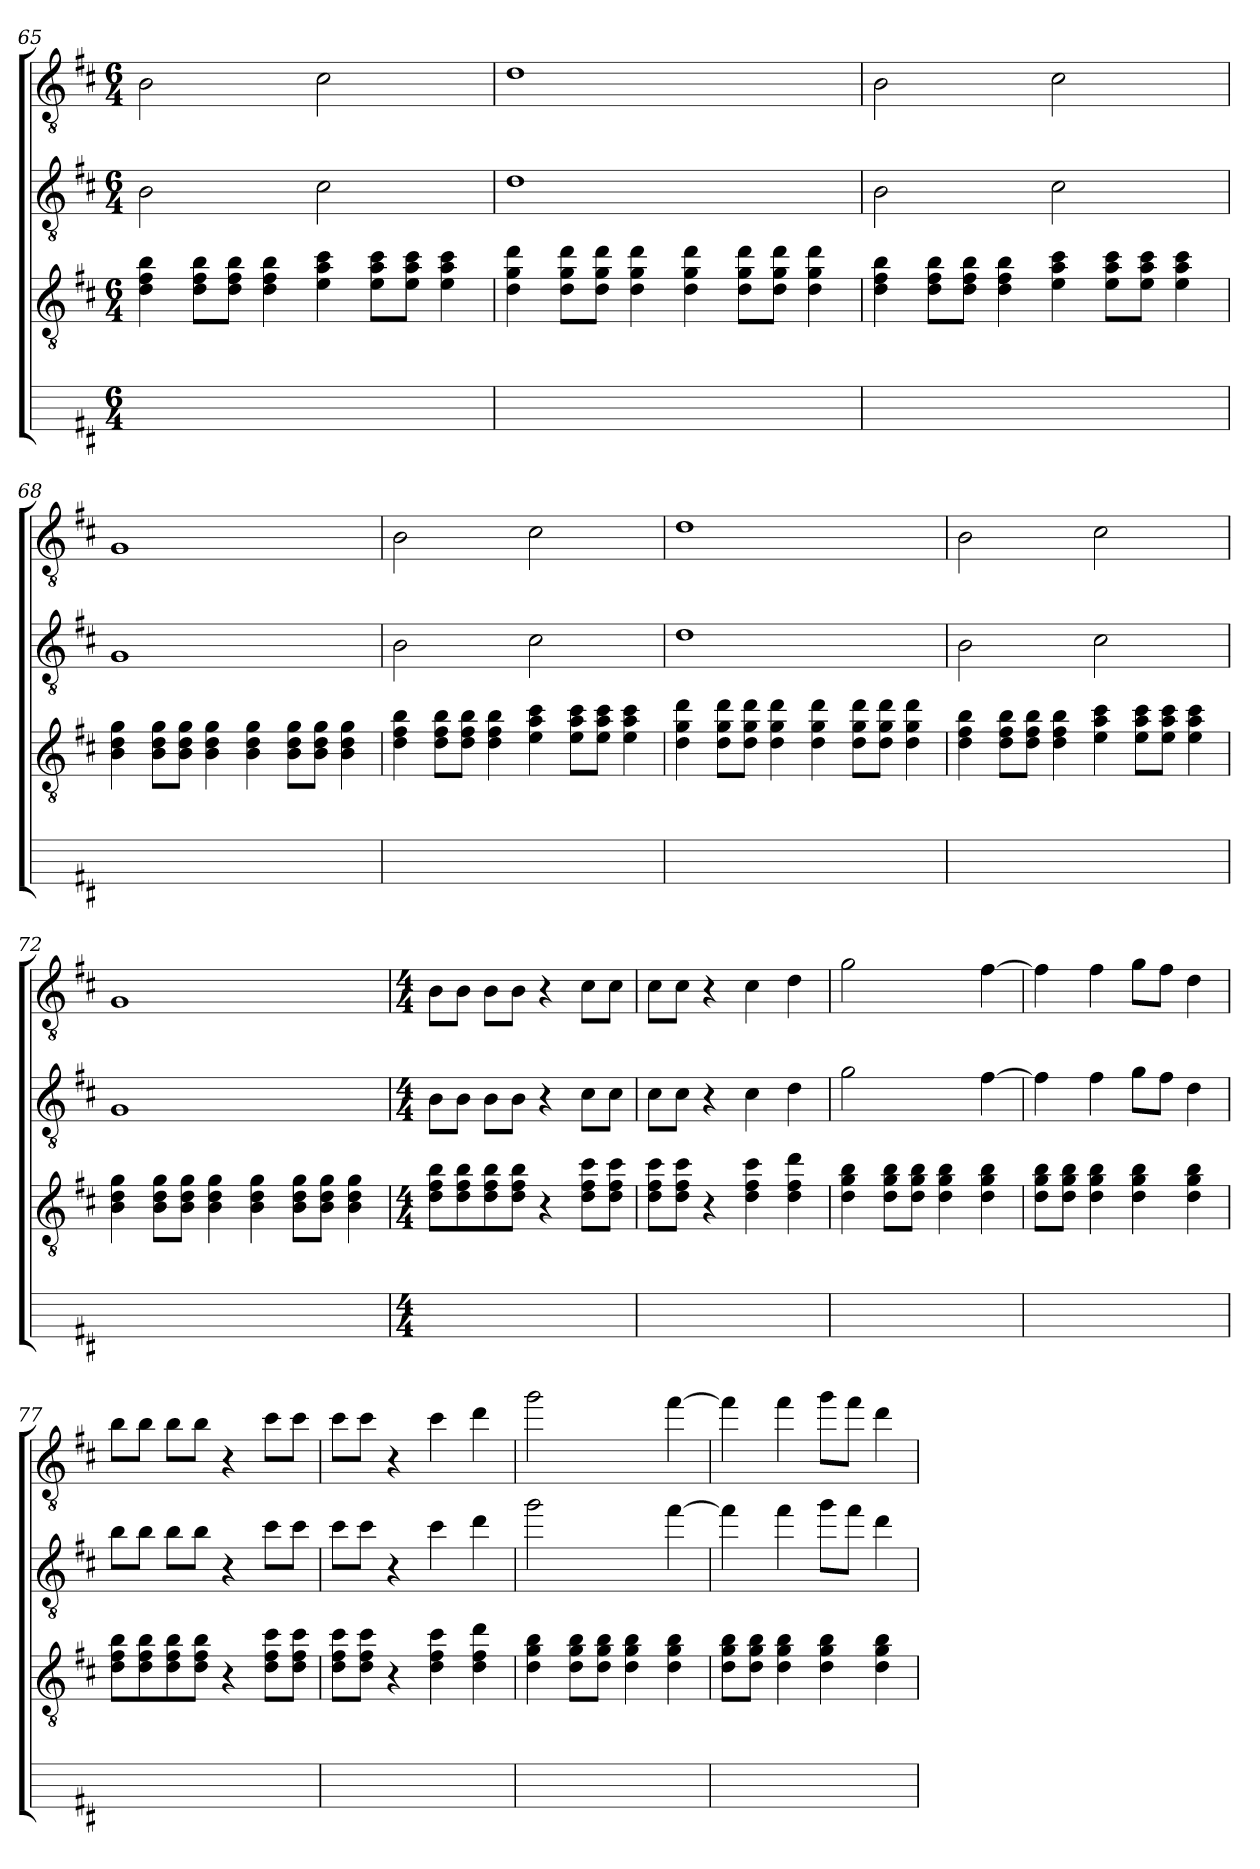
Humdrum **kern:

**kern	**kern	**kern	**kern
*part4	*part3	*part2	*part1
*staff4	*staff3	*staff2	*staff1
!!LO:LB:g=z
*	*clefGv2	*clefGv2	*clefGv2
*k[f#c#]	*k[f#c#]	*k[f#c#]	*k[f#c#]
*M6/4	*M6/4	*M6/4	*M6/4
=65	=65	=65	=65
!	!	!LO:N:vis=2	!LO:N:vis=2
1.ryy	4d\ 4f#\ 4b\	2.B	2.B
.	8d\ 8f#\ 8b\L	.	.
.	8d\ 8f#\ 8b\J	.	.
.	4d\ 4f#\ 4b\	.	.
!	!	!LO:N:vis=2	!LO:N:vis=2
.	4e\ 4a\ 4cc#\	2.c#	2.c#
.	8e\ 8a\ 8cc#\L	.	.
.	8e\ 8a\ 8cc#\J	.	.
.	4e\ 4a\ 4cc#\	.	.
=66	=66	=66	=66
!	!	!LO:N:vis=1	!LO:N:vis=1
1.ryy	4d\ 4g\ 4dd\	1.d	1.d
.	8d\ 8g\ 8dd\L	.	.
.	8d\ 8g\ 8dd\J	.	.
.	4d\ 4g\ 4dd\	.	.
.	4d\ 4g\ 4dd\	.	.
.	8d\ 8g\ 8dd\L	.	.
.	8d\ 8g\ 8dd\J	.	.
.	4d\ 4g\ 4dd\	.	.
=67	=67	=67	=67
!	!	!LO:N:vis=2	!LO:N:vis=2
1.ryy	4d\ 4f#\ 4b\	2.B	2.B
.	8d\ 8f#\ 8b\L	.	.
.	8d\ 8f#\ 8b\J	.	.
.	4d\ 4f#\ 4b\	.	.
!	!	!LO:N:vis=2	!LO:N:vis=2
.	4e\ 4a\ 4cc#\	2.c#	2.c#
.	8e\ 8a\ 8cc#\L	.	.
.	8e\ 8a\ 8cc#\J	.	.
.	4e\ 4a\ 4cc#\	.	.
=68	=68	=68	=68
!	!	!LO:N:vis=1	!LO:N:vis=1
1.ryy	4B\ 4d\ 4g\	1.G	1.G
.	8B\ 8d\ 8g\L	.	.
.	8B\ 8d\ 8g\J	.	.
.	4B\ 4d\ 4g\	.	.
.	4B\ 4d\ 4g\	.	.
.	8B\ 8d\ 8g\L	.	.
.	8B\ 8d\ 8g\J	.	.
.	4B\ 4d\ 4g\	.	.
!!LO:LB:g=z
=69	=69	=69	=69
!	!	!LO:N:vis=2	!LO:N:vis=2
1.ryy	4d\ 4f#\ 4b\	2.B	2.B
.	8d\ 8f#\ 8b\L	.	.
.	8d\ 8f#\ 8b\J	.	.
.	4d\ 4f#\ 4b\	.	.
!	!	!LO:N:vis=2	!LO:N:vis=2
.	4e\ 4a\ 4cc#\	2.c#	2.c#
.	8e\ 8a\ 8cc#\L	.	.
.	8e\ 8a\ 8cc#\J	.	.
.	4e\ 4a\ 4cc#\	.	.
=70	=70	=70	=70
!	!	!LO:N:vis=1	!LO:N:vis=1
1.ryy	4d\ 4g\ 4dd\	1.d	1.d
.	8d\ 8g\ 8dd\L	.	.
.	8d\ 8g\ 8dd\J	.	.
.	4d\ 4g\ 4dd\	.	.
.	4d\ 4g\ 4dd\	.	.
.	8d\ 8g\ 8dd\L	.	.
.	8d\ 8g\ 8dd\J	.	.
.	4d\ 4g\ 4dd\	.	.
=71	=71	=71	=71
!	!	!LO:N:vis=2	!LO:N:vis=2
1.ryy	4d\ 4f#\ 4b\	2.B	2.B
.	8d\ 8f#\ 8b\L	.	.
.	8d\ 8f#\ 8b\J	.	.
.	4d\ 4f#\ 4b\	.	.
!	!	!LO:N:vis=2	!LO:N:vis=2
.	4e\ 4a\ 4cc#\	2.c#	2.c#
.	8e\ 8a\ 8cc#\L	.	.
.	8e\ 8a\ 8cc#\J	.	.
.	4e\ 4a\ 4cc#\	.	.
=72	=72	=72	=72
!	!	!LO:N:vis=1	!LO:N:vis=1
1.ryy	4B\ 4d\ 4g\	1.G	1.G
.	8B\ 8d\ 8g\L	.	.
.	8B\ 8d\ 8g\J	.	.
.	4B\ 4d\ 4g\	.	.
.	4B\ 4d\ 4g\	.	.
.	8B\ 8d\ 8g\L	.	.
.	8B\ 8d\ 8g\J	.	.
.	4B\ 4d\ 4g\	.	.
!!LO:PB:g=z
=73	=73	=73	=73
*M4/4	*M4/4	*M4/4	*M4/4
1ryy	8d\ 8f#\ 8b\L	8B\L	8B\L
.	8d\ 8f#\ 8b\	8B\J	8B\J
.	8d\ 8f#\ 8b\	8B\L	8B\L
.	8d\ 8f#\ 8b\J	8B\J	8B\J
.	4r	4r	4r
.	8d\ 8f#\ 8cc#\L	8c#\L	8c#\L
.	8d\ 8f#\ 8cc#\J	8c#\J	8c#\J
=74	=74	=74	=74
1ryy	8d\ 8f#\ 8cc#\L	8c#\L	8c#\L
.	8d\ 8f#\ 8cc#\J	8c#\J	8c#\J
.	4r	4r	4r
.	4d\ 4f#\ 4cc#\	4c#	4c#
.	4d\ 4f#\ 4dd\	4d	4d
=75	=75	=75	=75
!	!	!LO:N:vis=2	!LO:N:vis=2
1ryy	4d\ 4g\ 4b\	2.g	2.g
.	8d\ 8g\ 8b\L	.	.
.	8d\ 8g\ 8b\J	.	.
.	4d\ 4g\ 4b\	.	.
.	4d\ 4g\ 4b\	[4f#	[4f#
=76	=76	=76	=76
1ryy	8d\ 8g\ 8b\L	4f#]	4f#]
.	8d\ 8g\ 8b\J	.	.
.	4d\ 4g\ 4b\	4f#	4f#
.	4d\ 4g\ 4b\	8g\L	8g\L
.	.	8f#\J	8f#\J
.	4d\ 4g\ 4b\	4d	4d
!!LO:LB:g=z
=77	=77	=77	=77
1ryy	8d\ 8f#\ 8b\L	8b\L	8b\L
.	8d\ 8f#\ 8b\	8b\J	8b\J
.	8d\ 8f#\ 8b\	8b\L	8b\L
.	8d\ 8f#\ 8b\J	8b\J	8b\J
.	4r	4r	4r
.	8d\ 8f#\ 8cc#\L	8cc#\L	8cc#\L
.	8d\ 8f#\ 8cc#\J	8cc#\J	8cc#\J
=78	=78	=78	=78
1ryy	8d\ 8f#\ 8cc#\L	8cc#\L	8cc#\L
.	8d\ 8f#\ 8cc#\J	8cc#\J	8cc#\J
.	4r	4r	4r
.	4d\ 4f#\ 4cc#\	4cc#	4cc#
.	4d\ 4f#\ 4dd\	4dd	4dd
=79	=79	=79	=79
!	!	!LO:N:vis=2	!LO:N:vis=2
1ryy	4d\ 4g\ 4b\	2.gg	2.gg
.	8d\ 8g\ 8b\L	.	.
.	8d\ 8g\ 8b\J	.	.
.	4d\ 4g\ 4b\	.	.
.	4d\ 4g\ 4b\	[4ff#	[4ff#
=80	=80	=80	=80
1ryy	8d\ 8g\ 8b\L	4ff#]	4ff#]
.	8d\ 8g\ 8b\J	.	.
.	4d\ 4g\ 4b\	4ff#	4ff#
.	4d\ 4g\ 4b\	8gg\L	8gg\L
.	.	8ff#\J	8ff#\J
.	4d\ 4g\ 4b\	4dd	4dd
=	=	=	=
*-	*-	*-	*-
